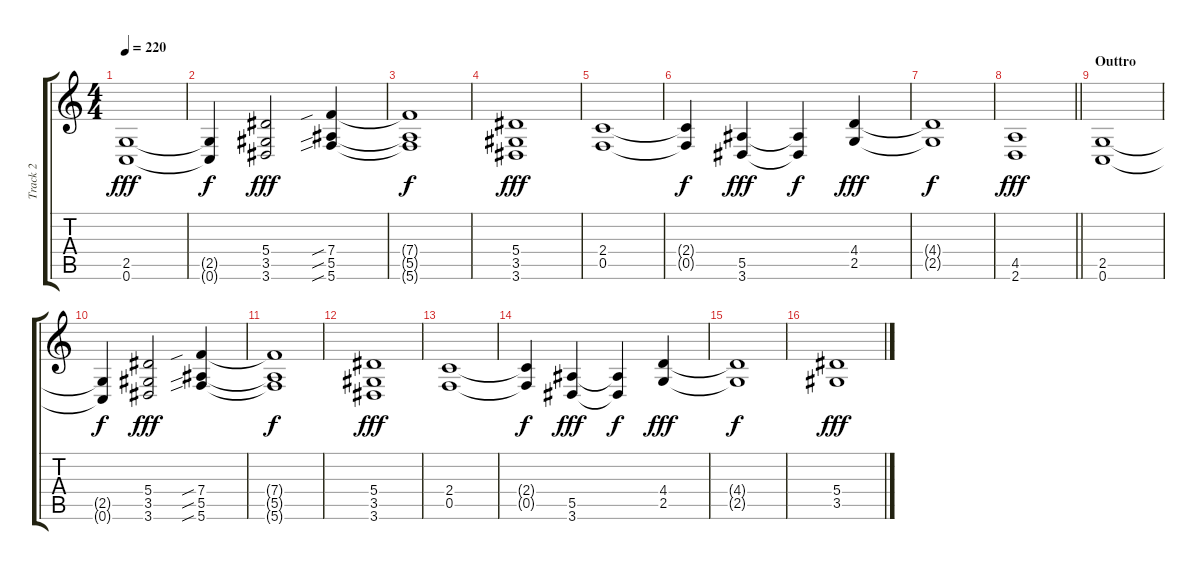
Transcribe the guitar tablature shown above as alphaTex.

\track ("Track 2" "Track 2") {instrument distortionguitar}
\staff {score tabs}
\tuning (C4 G3 Eb3 Bb2 F2 C2) {hide}
\ts (4 4)
\tempo 220
\clef g2
\ks c
(2.5 0.6).1{dy fff} |
(2.5{t} 0.6{t}).4{dy f} (5.4 3.5 3.6).2{dy fff} (7.4{sib} 5.5{sib} 5.6{sib}).4 |
(7.4{t} 5.5{t} 5.6{t}).1{dy f} |
(5.4 3.5 3.6).1{dy fff} |
(2.4 0.5).1 |
(2.4{t} 0.5{t}).4{dy f} (5.5 3.6).4{dy fff} (5.5{t} 3.6{t}).4{dy f} (4.4 2.5).4{dy fff} |
(4.4{t} 2.5{t}).1{dy f} |
\barLineRight lightlight
(4.5 2.6).1{dy fff} |
\section ("" "Outtro")
(2.5 0.6).1 |
(2.5{t} 0.6{t}).4{dy f} (5.4 3.5 3.6).2{dy fff} (7.4{sib} 5.5{sib} 5.6{sib}).4 |
(7.4{t} 5.5{t} 5.6{t}).1{dy f} |
(5.4 3.5 3.6).1{dy fff} |
(2.4 0.5).1 |
(2.4{t} 0.5{t}).4{dy f} (5.5 3.6).4{dy fff} (5.5{t} 3.6{t}).4{dy f} (4.4 2.5).4{dy fff} |
(4.4{t} 2.5{t}).1{dy f} |
(5.4 3.5).1{dy fff}
